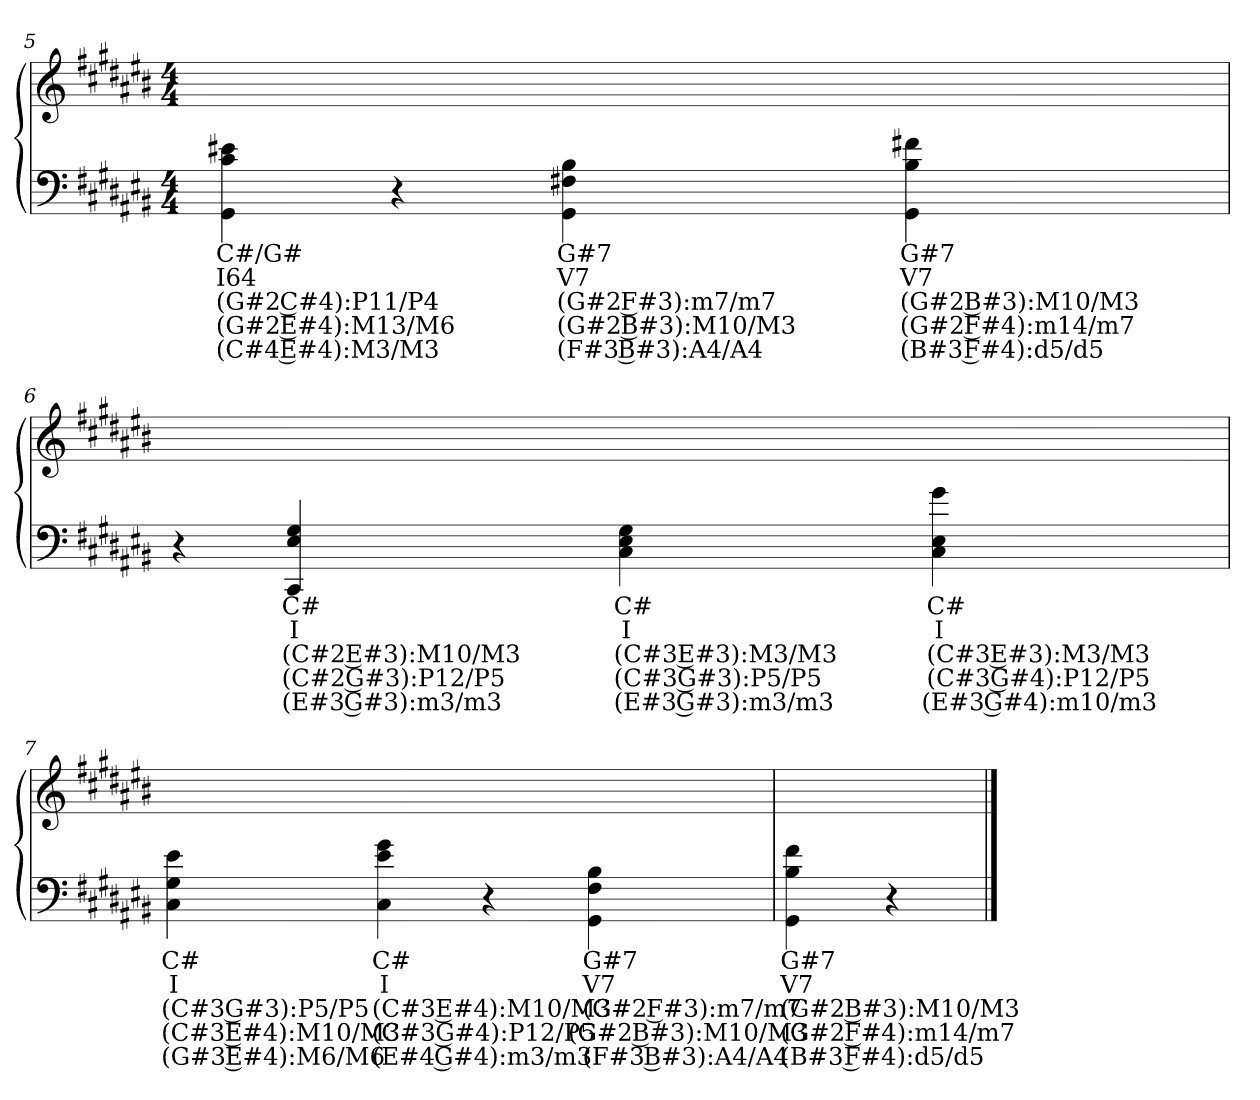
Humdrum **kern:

**kern	**text	**text	**text	**text	**text	**kern
*part2	*part2	*part2	*part2	*part2	*part2	*part1
*staff2	*staff2	*staff2	*staff2	*staff2	*staff2	*staff1
*clefF4	*	*	*	*	*	*clefG2
*k[f#c#g#d#a#e#b#]	*	*	*	*	*	*k[f#c#g#d#a#e#b#]
*C#:	*	*	*	*	*	*C#:
*M4/4	*	*	*	*	*	*M4/4
=5	=5	=5	=5	=5	=5	=5
4GG# 4c# 4e#X	C#/G#	I64	(G#2 C#4):P11/P4	(G#2 E#4):M13/M6	(C#4 E#4):M3/M3	1ryy
4r	.	.	.	.	.	.
4GG# 4F#X 4B#	G#7	V7	(G#2 F#3):m7/m7	(G#2 B#3):M10/M3	(F#3 B#3):A4/A4	.
4GG# 4B# 4f#X	G#7	V7	(G#2 B#3):M10/M3	(G#2 F#4):m14/m7	(B#3 F#4):d5/d5	.
=6	=6	=6	=6	=6	=6	=6
4r	.	.	.	.	.	1ryy
4CC# 4E# 4G#	C#	I	(C#2 E#3):M10/M3	(C#2 G#3):P12/P5	(E#3 G#3):m3/m3	.
4C# 4E# 4G#	C#	I	(C#3 E#3):M3/M3	(C#3 G#3):P5/P5	(E#3 G#3):m3/m3	.
4C# 4E# 4g#	C#	I	(C#3 E#3):M3/M3	(C#3 G#4):P12/P5	(E#3 G#4):m10/m3	.
=7	=7	=7	=7	=7	=7	=7
4C# 4G# 4e#	C#	I	(C#3 G#3):P5/P5	(C#3 E#4):M10/M3	(G#3 E#4):M6/M6	1ryy
4C# 4e# 4g#	C#	I	(C#3 E#4):M10/M3	(C#3 G#4):P12/P5	(E#4 G#4):m3/m3	.
4r	.	.	.	.	.	.
4GG# 4F# 4B#	G#7	V7	(G#2 F#3):m7/m7	(G#2 B#3):M10/M3	(F#3 B#3):A4/A4	.
=8	=8	=8	=8	=8	=8	=8
4GG# 4B# 4f#	G#7	V7	(G#2 B#3):M10/M3	(G#2 F#4):m14/m7	(B#3 F#4):d5/d5	2ryy
4r	.	.	.	.	.	.
==	==	==	==	==	==	==
*-	*-	*-	*-	*-	*-	*-
